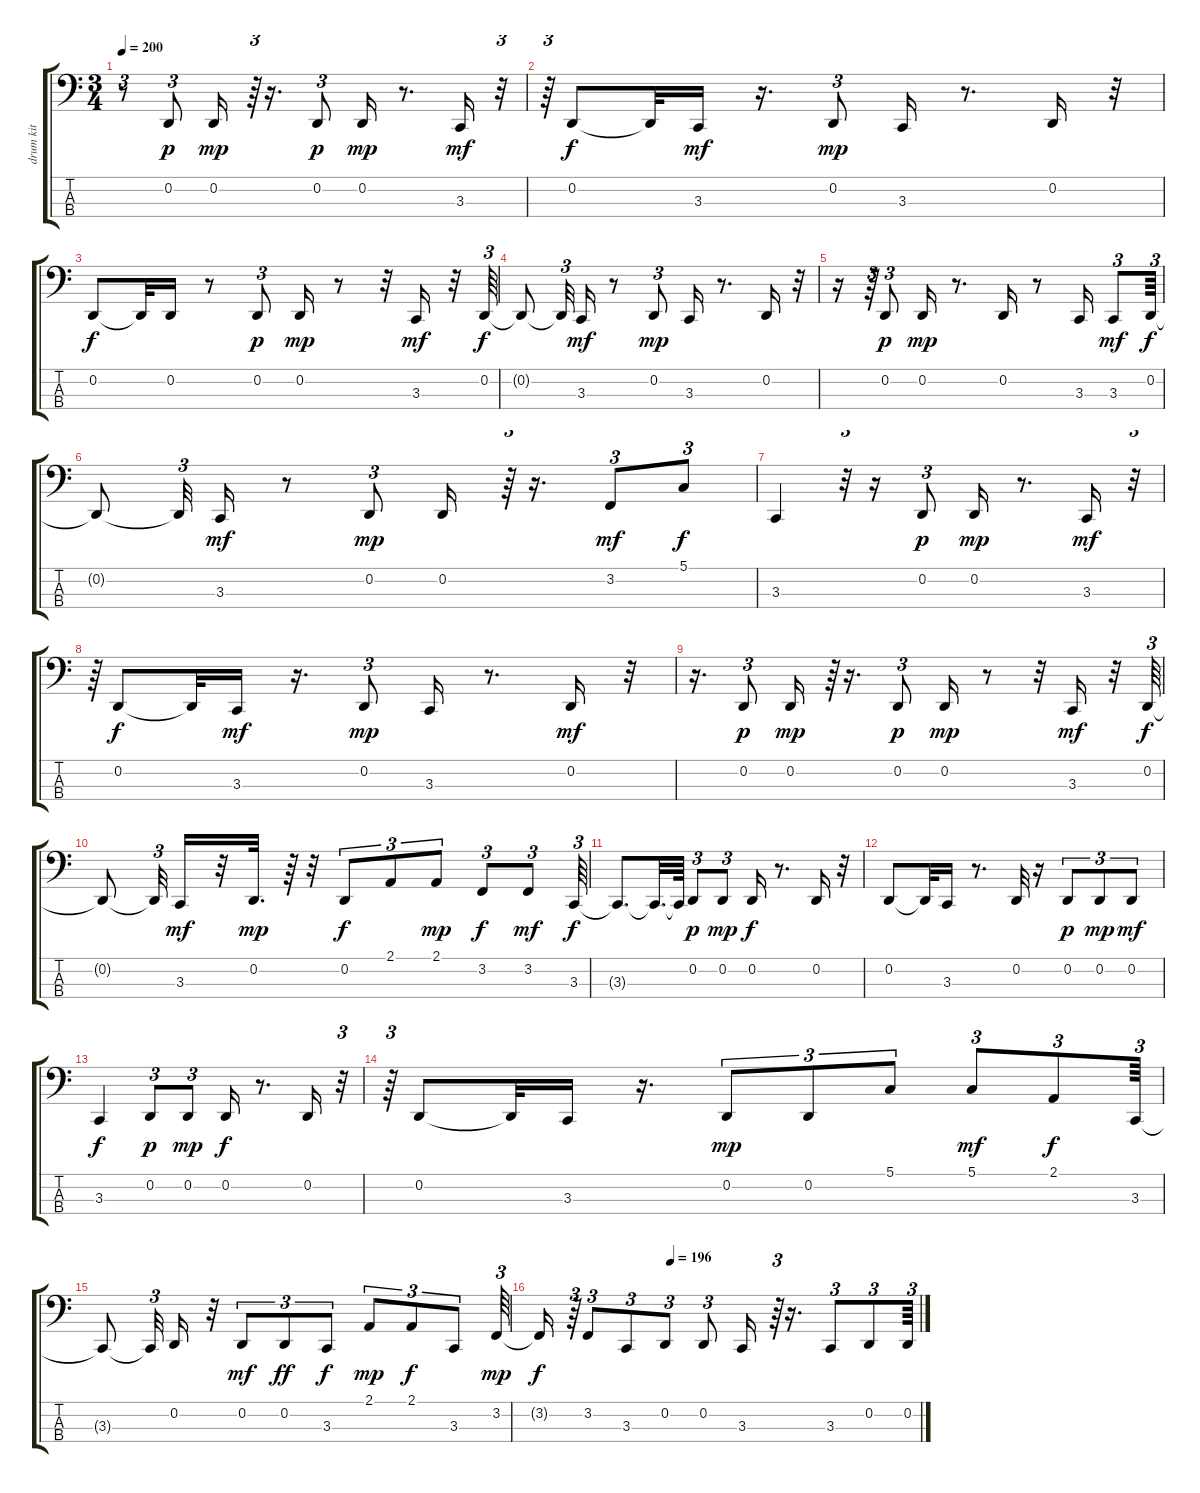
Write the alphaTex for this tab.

\track (" drum kit (bass dr./snare dr./tom)" " drum kit ") {instrument brightacousticpiano}
\staff {score tabs}
\tuning (G2 D2 A1 E1) {hide}
\ts (3 4)
\tempo 200
\clef f4
\ks c
r.8{tu (3 2) dy mp} 0.2.8{tu (3 2) dy p} 0.2.16{dy mp} r.64{tu (3 2)} r.16{d} 0.2.8{tu (3 2) dy p} 0.2.16{dy mp} r.8{d} 3.3.16{dy mf} r.32{tu (3 2)} |
r.64{tu (3 2)} 0.2.8{dy f} 0.2{t}.32 3.3.16{dy mf} r.16{d} 0.2.8{tu (3 2) dy mp} 3.3.16 r.8{d} 0.2.16 r.32 |
0.2.8{dy f} 0.2{t}.32 0.2.16 r.8 0.2.8{tu (3 2) dy p} 0.2.16{dy mp} r.8 r.32 3.3.16{dy mf} r.32 0.2.64{tu (3 2) dy f} |
0.2{t}.8 0.2{t}.32{tu (3 2)} 3.3.16{dy mf} r.8 0.2.8{tu (3 2) dy mp} 3.3.16 r.8{d} 0.2.16 r.32{tu (3 2)} |
r.16 r.64{tu (3 2)} 0.2.8{tu (3 2) dy p} 0.2.16{dy mp} r.8{d} 0.2.16 r.8 3.3.16 3.3.8{tu (3 2) dy mf} 0.2.64{tu (3 2) dy f} |
0.2{t}.8 0.2{t}.32{tu (3 2)} 3.3.16{dy mf} r.8 0.2.8{tu (3 2) dy mp} 0.2.16 r.64{tu (3 2)} r.16{d} 3.2.8{tu (3 2) dy mf} 5.1.8{tu (3 2) dy f} |
3.3.4 r.32{tu (3 2)} r.16 0.2.8{tu (3 2) dy p} 0.2.16{dy mp} r.8{d} 3.3.16{dy mf} r.32{tu (3 2)} |
r.64{tu (3 2)} 0.2.8{dy f} 0.2{t}.32 3.3.16{dy mf} r.16{d} 0.2.8{tu (3 2) dy mp} 3.3.16 r.8{d} 0.2.16{dy mf} r.32 |
r.16{d} 0.2.8{tu (3 2) dy p} 0.2.16{dy mp} r.64{tu (3 2)} r.16{d} 0.2.8{tu (3 2) dy p} 0.2.16{dy mp} r.8 r.32 3.3.16{dy mf} r.32 0.2.64{tu (3 2) dy f} |
0.2{t}.8 0.2{t}.32{tu (3 2)} 3.3.16{dy mf} r.32 0.2.32{d dy mp} r.64 r.32 0.2.8{tu (3 2) dy f} 2.1.8{tu (3 2)} 2.1.8{tu (3 2) dy mp} 3.2.8{tu (3 2) dy f} 3.2.8{tu (3 2) dy mf} 3.3.64{tu (3 2) dy f} |
3.3{t}.8{d} 3.3{t}.32{d} 3.3{t}.64 0.2.8{tu (3 2) dy p} 0.2.8{tu (3 2) dy mp} 0.2.16{dy f} r.8{d} 0.2.16 r.32 |
0.2.8 0.2{t}.32 3.3.16 r.8{d} 0.2.32 r.16 0.2.8{tu (3 2) dy p} 0.2.8{tu (3 2) dy mp} 0.2.8{tu (3 2) dy mf} |
3.3.4{dy f} 0.2.8{tu (3 2) dy p} 0.2.8{tu (3 2) dy mp} 0.2.16{dy f} r.8{d} 0.2.16 r.32{tu (3 2)} |
r.64{tu (3 2)} 0.2.8 0.2{t}.32 3.3.16 r.16{d} 0.2.8{tu (3 2) dy mp} 0.2.8{tu (3 2)} 5.1.8{tu (3 2)} 5.1.8{tu (3 2) dy mf} 2.1.8{tu (3 2) dy f} 3.3.64{tu (3 2)} |
3.3{t}.8 3.3{t}.32{tu (3 2)} 0.2.16 r.32 0.2.8{tu (3 2) dy mf} 0.2.8{tu (3 2) dy ff} 3.3.8{tu (3 2) dy f} 2.1.8{tu (3 2) dy mp} 2.1.8{tu (3 2) dy f} 3.3.8{tu (3 2)} 3.2.64{tu (3 2) dy mp} |
\tempo (196 0.3472222222222222)
3.2{t}.16{dy f} r.64{tu (3 2)} 3.2.8{tu (3 2)} 3.3.8{tu (3 2)} 0.2.8{tu (3 2)} 0.2.8{tu (3 2)} 3.3.16 r.64{tu (3 2)} r.16{d} 3.3.8{tu (3 2)} 0.2.8{tu (3 2)} 0.2.64{tu (3 2)}
